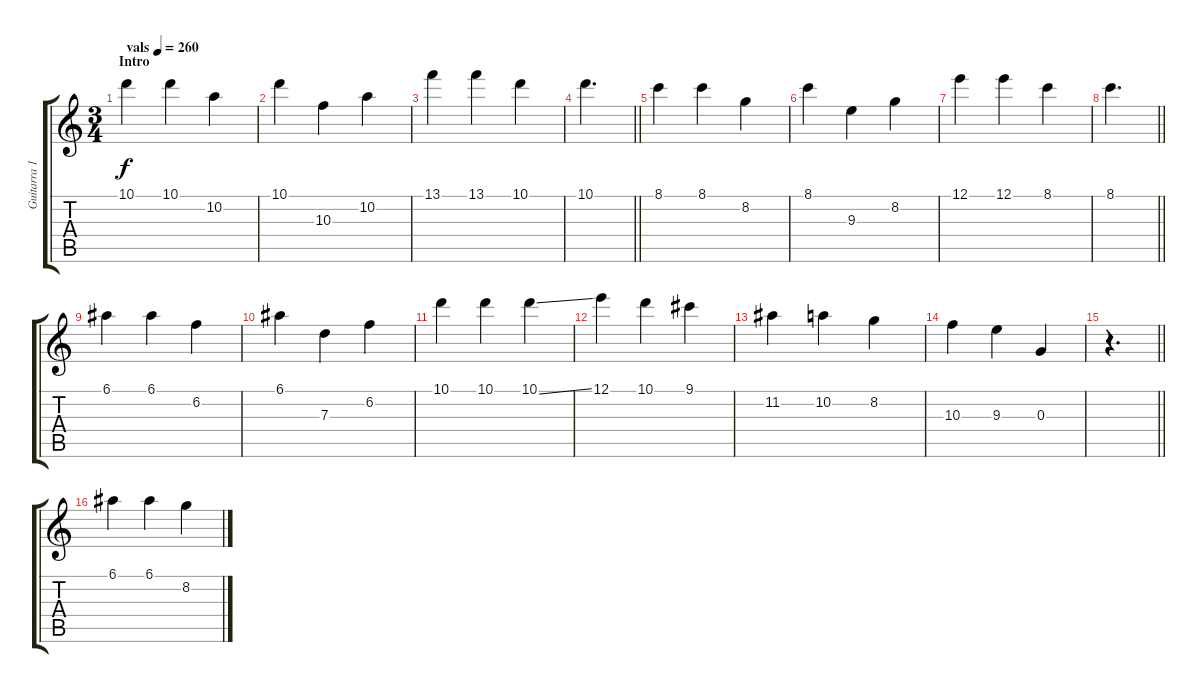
\track ("Guitarra 1" "Guitarra 1") {instrument electricguitarclean}
\staff {score tabs}
\tuning (E4 B3 G3 D3 A2 E2) {hide}
\ts (3 4)
\section ("" "Intro")
\tempo (260 "vals")
\clef g2
\ks c
10.1.4{dy f instrument electricguitarclean} 10.1.4 10.2.4 |
10.1.4 10.3.4 10.2.4 |
13.1.4 13.1.4 10.1.4 |
\barLineRight lightlight
10.1.4{d} |
8.1.4 8.1.4 8.2.4 |
8.1.4 9.3.4 8.2.4 |
12.1.4 12.1.4 8.1.4 |
\barLineRight lightlight
8.1.4{d} |
6.1.4 6.1.4 6.2.4 |
6.1.4 7.3.4 6.2.4 |
10.1.4 10.1.4 10.1{ss}.4 |
12.1.4 10.1.4 9.1.4 |
11.2.4 10.2.4 8.2.4 |
10.3.4 9.3.4 0.3.4 |
\barLineRight lightlight
r.4{d} |
6.1.4 6.1.4 8.2.4
